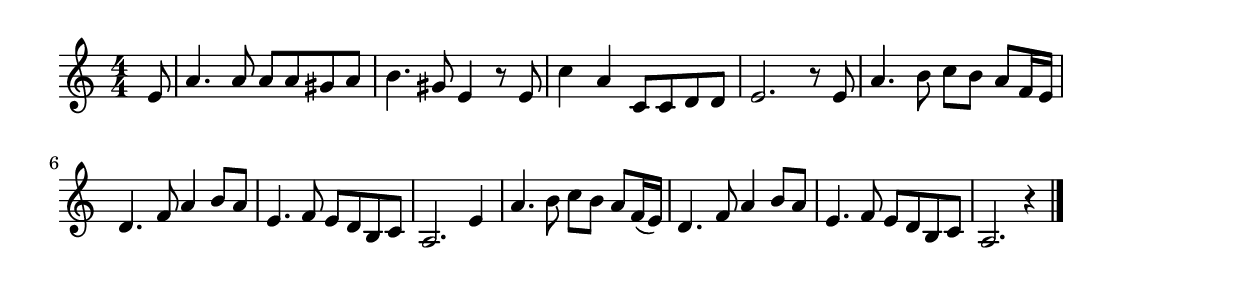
\version "2.18.2"

% トロイカ(ゆきのしらかばなみき)
% \index{とろいか@トロイカ(ゆきのしらかばなみき)}

\score {

\layout {
line-width = #170
indent = 0\mm
}

\relative c' {
\key a \minor
\time 4/4
\set Score.tempoHideNote = ##t
\tempo 4=120
\numericTimeSignature
\partial 8
e8 | % 1
a4. a8 a8 a gis a | % 2
b4. gis8 e4 r8 e8 | % 3
c'4 a  c,8 c d d | % 4 
e2. r8 e8 | % 5
a4. b8 c b a f16 e |% 6
d4. f8 a4 b8 a | % 7
e4. f8 e d b c | % 8
a2. e'4 | % 9
a4. b8 c b a f16( e) | % 10
d4. f8 a4 b8 a | % 11
e4. f8 e d b c | % 12
a2. r4| % 13

\bar "|."
}

\midi {}

}